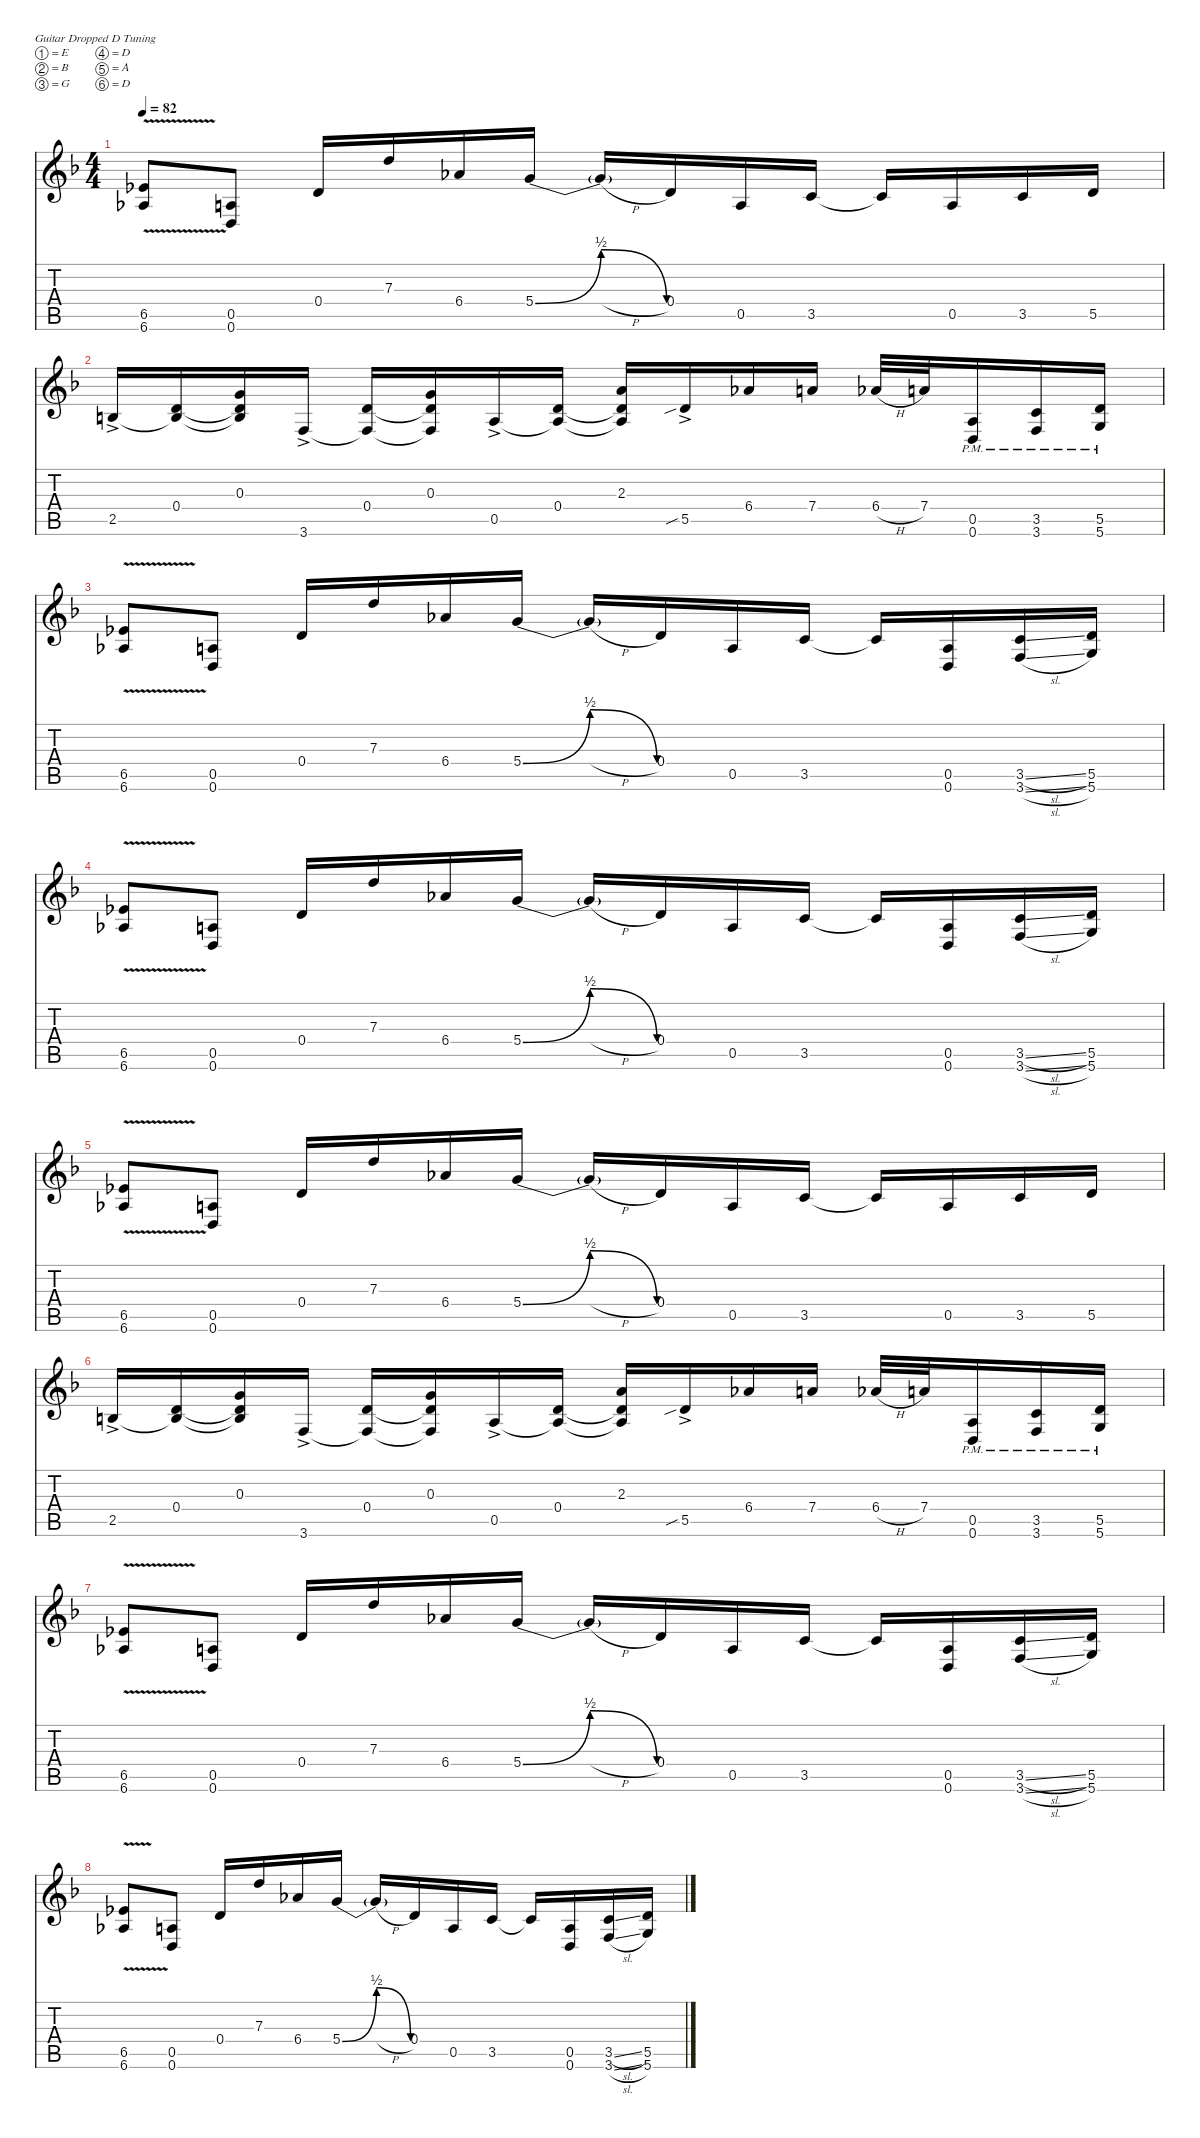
\defaultSystemsLayout 4
\hideDynamics
\bracketExtendMode nobrackets
\singleTrackTrackNamePolicy hidden
\multiTrackTrackNamePolicy hidden
\firstSystemTrackNameMode fullname
\firstSystemTrackNameOrientation horizontal
\otherSystemsTrackNameOrientation horizontal
\track ("Distorted Guitar 2" "dist.guit.") {instrument distortionguitar}
\staff {score tabs}
\tuning (E4 B3 G3 D3 A2 D2)
\ts (4 4)
\tempo 82
\clef g2
\ks f
(6.5{v acc b} 6.6{v acc b}).8{dy f beam Up} (0.5{acc forcenatural} 0.6{acc forcenatural}).8{beam Up} 0.4{acc forcenatural}.16{beam Up} 7.3{acc forcenatural}.16{beam Up} 6.4{acc b}.16{beam Up} 5.4{be (bendrelease 0 0 30 2 30 2 60 0) acc forcenatural}.16{beam Up} 5.4{h t acc forcenatural}.16{beam Up} 0.4{acc forcenatural}.16{beam Up} 0.5{acc forcenatural}.16{beam Up} 3.5{acc forcenatural}.16{beam Up} 3.5{t acc forcenatural}.16{beam Up} 0.5{acc forcenatural}.16{beam Up} 3.5{acc forcenatural}.16{beam Up} 5.5{acc forcenatural}.16{beam Up} |
2.5{ac acc forcenatural}.16{beam Up} (0.4{acc forcenatural} 2.5{t acc forcenatural}).16{beam Up} (0.3{acc forcenatural} 0.4{t acc forcenatural} 2.5{t acc forcenatural}).16{beam Up} 3.6{ac acc forcenatural}.16{beam Up} (0.4{acc forcenatural} 3.6{t acc forcenatural}).16{beam Up} (0.3{acc forcenatural} 0.4{t acc forcenatural} 3.6{t acc forcenatural}).16{beam Up} 0.5{ac acc forcenatural}.16{beam Up} (0.4{acc forcenatural} 0.5{t acc forcenatural}).16{beam Up} (2.3{acc forcenatural} 0.4{t acc forcenatural} 0.5{t acc forcenatural}).16{beam Up} 5.5{sib ac acc forcenatural}.16{beam Up} 6.4{acc b}.16{beam Up} 7.4{acc forcenatural}.16{beam Up} 6.4{h acc b}.32{beam Up} 7.4{acc forcenatural}.32{beam Up} (0.5{pm acc forcenatural} 0.6{pm acc forcenatural}).16{beam Up} (3.5{pm acc forcenatural} 3.6{pm acc forcenatural}).16{beam Up} (5.5{pm acc forcenatural} 5.6{pm acc forcenatural}).16{beam Up} |
(6.5{v acc b} 6.6{v acc b}).8{beam Up} (0.5{acc forcenatural} 0.6{acc forcenatural}).8{beam Up} 0.4{acc forcenatural}.16{beam Up} 7.3{acc forcenatural}.16{beam Up} 6.4{acc b}.16{beam Up} 5.4{be (bendrelease 0 0 30 2 30 2 60 0) acc forcenatural}.16{beam Up} 5.4{h t acc forcenatural}.16{beam Up} 0.4{acc forcenatural}.16{beam Up} 0.5{acc forcenatural}.16{beam Up} 3.5{acc forcenatural}.16{beam Up} 3.5{t acc forcenatural}.16{beam Up} (0.5{acc forcenatural} 0.6{acc forcenatural}).16{beam Up} (3.5{sl acc forcenatural} 3.6{sl acc forcenatural}).16{beam Up} (5.5{acc forcenatural} 5.6{acc forcenatural}).16{beam Up} |
(6.5{v acc b} 6.6{v acc b}).8{beam Up} (0.5{acc forcenatural} 0.6{acc forcenatural}).8{beam Up} 0.4{acc forcenatural}.16{beam Up} 7.3{acc forcenatural}.16{beam Up} 6.4{acc b}.16{beam Up} 5.4{be (bendrelease 0 0 30 2 30 2 60 0) acc forcenatural}.16{beam Up} 5.4{h t acc forcenatural}.16{beam Up} 0.4{acc forcenatural}.16{beam Up} 0.5{acc forcenatural}.16{beam Up} 3.5{acc forcenatural}.16{beam Up} 3.5{t acc forcenatural}.16{beam Up} (0.5{acc forcenatural} 0.6{acc forcenatural}).16{beam Up} (3.5{sl acc forcenatural} 3.6{sl acc forcenatural}).16{beam Up} (5.5{acc forcenatural} 5.6{acc forcenatural}).16{beam Up} |
(6.5{v acc b} 6.6{v acc b}).8{beam Up} (0.5{acc forcenatural} 0.6{acc forcenatural}).8{beam Up} 0.4{acc forcenatural}.16{beam Up} 7.3{acc forcenatural}.16{beam Up} 6.4{acc b}.16{beam Up} 5.4{be (bendrelease 0 0 30 2 30 2 60 0) acc forcenatural}.16{beam Up} 5.4{h t acc forcenatural}.16{beam Up} 0.4{acc forcenatural}.16{beam Up} 0.5{acc forcenatural}.16{beam Up} 3.5{acc forcenatural}.16{beam Up} 3.5{t acc forcenatural}.16{beam Up} 0.5{acc forcenatural}.16{beam Up} 3.5{acc forcenatural}.16{beam Up} 5.5{acc forcenatural}.16{beam Up} |
2.5{ac acc forcenatural}.16{beam Up} (0.4{acc forcenatural} 2.5{t acc forcenatural}).16{beam Up} (0.3{acc forcenatural} 0.4{t acc forcenatural} 2.5{t acc forcenatural}).16{beam Up} 3.6{ac acc forcenatural}.16{beam Up} (0.4{acc forcenatural} 3.6{t acc forcenatural}).16{beam Up} (0.3{acc forcenatural} 0.4{t acc forcenatural} 3.6{t acc forcenatural}).16{beam Up} 0.5{ac acc forcenatural}.16{beam Up} (0.4{acc forcenatural} 0.5{t acc forcenatural}).16{beam Up} (2.3{acc forcenatural} 0.4{t acc forcenatural} 0.5{t acc forcenatural}).16{beam Up} 5.5{sib ac acc forcenatural}.16{beam Up} 6.4{acc b}.16{beam Up} 7.4{acc forcenatural}.16{beam Up} 6.4{h acc b}.32{beam Up} 7.4{acc forcenatural}.32{beam Up} (0.5{pm acc forcenatural} 0.6{pm acc forcenatural}).16{beam Up} (3.5{pm acc forcenatural} 3.6{pm acc forcenatural}).16{beam Up} (5.5{pm acc forcenatural} 5.6{pm acc forcenatural}).16{beam Up} |
(6.5{v acc b} 6.6{v acc b}).8{beam Up} (0.5{acc forcenatural} 0.6{acc forcenatural}).8{beam Up} 0.4{acc forcenatural}.16{beam Up} 7.3{acc forcenatural}.16{beam Up} 6.4{acc b}.16{beam Up} 5.4{be (bendrelease 0 0 30 2 30 2 60 0) acc forcenatural}.16{beam Up} 5.4{h t acc forcenatural}.16{beam Up} 0.4{acc forcenatural}.16{beam Up} 0.5{acc forcenatural}.16{beam Up} 3.5{acc forcenatural}.16{beam Up} 3.5{t acc forcenatural}.16{beam Up} (0.5{acc forcenatural} 0.6{acc forcenatural}).16{beam Up} (3.5{sl acc forcenatural} 3.6{sl acc forcenatural}).16{beam Up} (5.5{acc forcenatural} 5.6{acc forcenatural}).16{beam Up} |
(6.5{v acc b} 6.6{v acc b}).8{beam Up} (0.5{acc forcenatural} 0.6{acc forcenatural}).8{beam Up} 0.4{acc forcenatural}.16{beam Up} 7.3{acc forcenatural}.16{beam Up} 6.4{acc b}.16{beam Up} 5.4{be (bendrelease 0 0 30 2 30 2 60 0) acc forcenatural}.16{beam Up} 5.4{h t acc forcenatural}.16{beam Up} 0.4{acc forcenatural}.16{beam Up} 0.5{acc forcenatural}.16{beam Up} 3.5{acc forcenatural}.16{beam Up} 3.5{t acc forcenatural}.16{beam Up} (0.5{acc forcenatural} 0.6{acc forcenatural}).16{beam Up} (3.5{sl acc forcenatural} 3.6{sl acc forcenatural}).16{beam Up} (5.5{acc forcenatural} 5.6{acc forcenatural}).16{beam Up}
